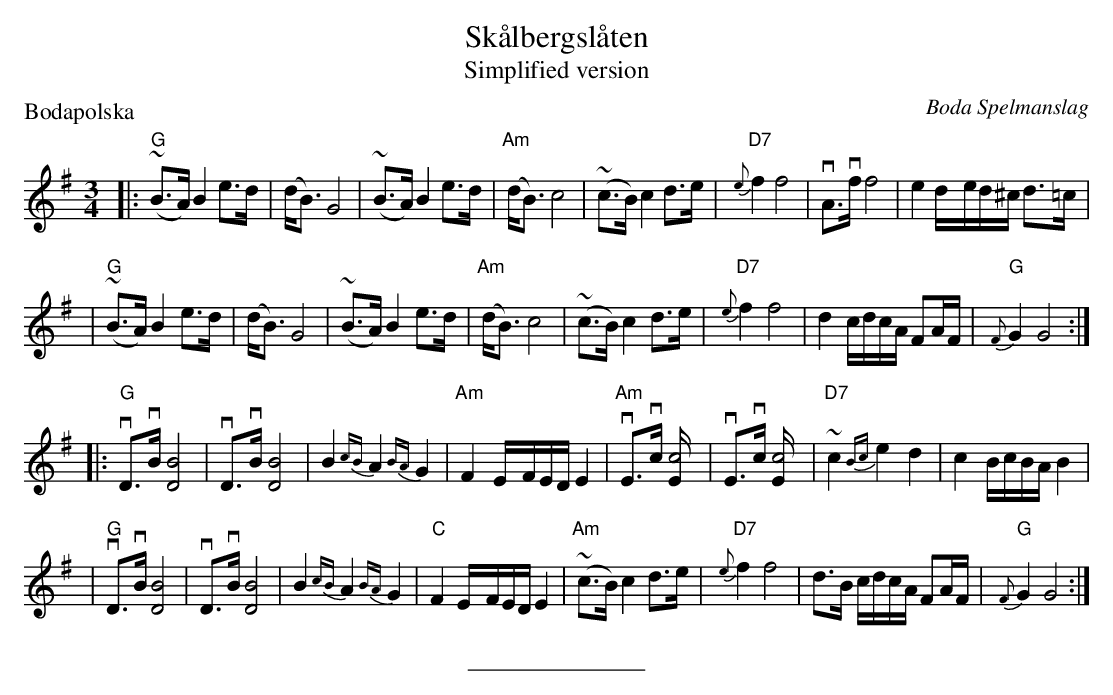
X:1
T: Sk\aalbergsl\aaten
T: Simplified version
O: Boda Spelmanslag
M: 3/4
L: 1/16
P: Bodapolska
K: G
|: "G"(~B3A) B4 e3d | (dB3) G8 | (~B3A) B4 e3d | "Am"(dB3) c8 | (~c3B) c4 d3e | "D7"{e}f4 f8 | vA3vf f8 | e4 d-ed^c d3=c |
|  "G"(~B3A) B4 e3d | (dB3) G8 | (~B3A) B4 e3d | "Am"(dB3) c8 | (~c3B) c4 d3e | "D7"{e}f4 f8 | d4 cdcA F2AF | "G"{F}G4 G8 :|
|: "G"vD3vB [B8D8] | vD3vB [B8D8] | B4 {cB}A4 {BA}G4 | "Am"F4 E-FED E4 | "Am"vE3vc [c8E] | vE3vc [c8E] | "D7"~c4 {Bc}e4 d4 | c4 BcBA B4 |
|  "G"vD3vB [B8D8] | vD3vB [B8D8] | B4 {cB}A4 {BA}G4 |  "C"F4 E-FED E4 | "Am"(~c3B) c4 d3e | "D7"{e}f4 f8 | d3B cdcA F2AF | "G"{F}G4 G8 :|
